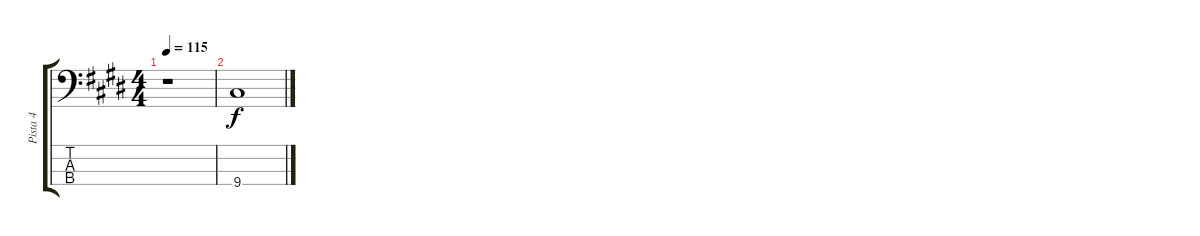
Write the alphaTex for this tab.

\track ("Pista 4" "Pista 4") {instrument electricbassfinger}
\staff {score tabs}
\tuning (G2 D2 A1 E1) {hide}
\ts (4 4)
\tempo 115
\clef f4
\ks c#minor
r.1{dy f instrument electricbassfinger} |
9.4.1
